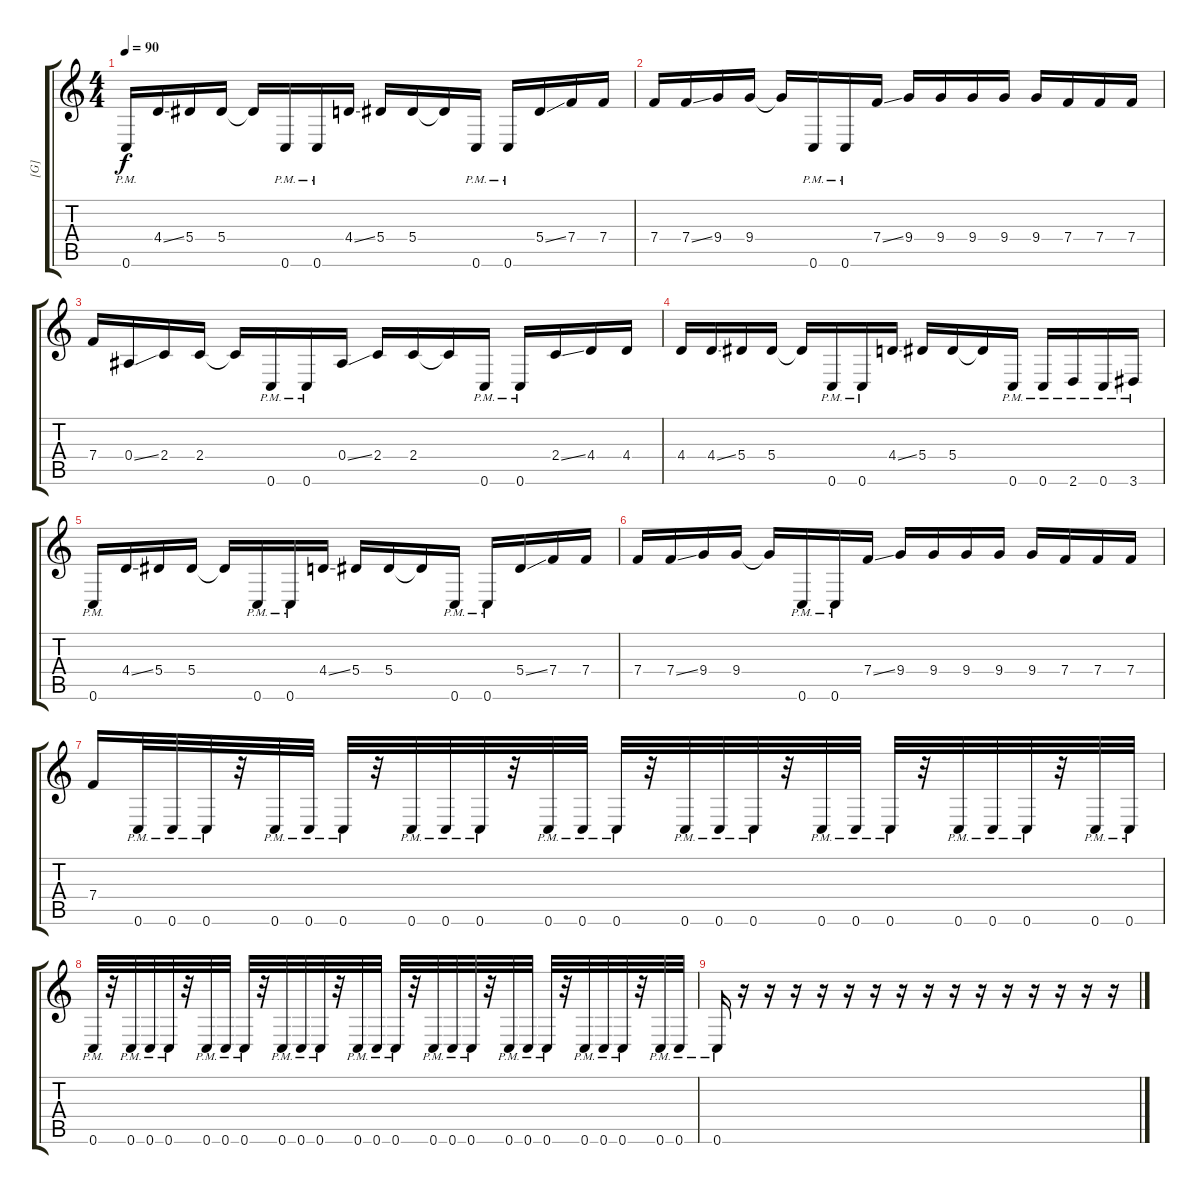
\track ("[G]" "[G]") {instrument distortionguitar}
\staff {score tabs}
\tuning (C4 G3 Eb3 Bb2 F2 C2) {hide}
\ts (4 4)
\tempo 90
\clef g2
\ks c
0.6{pm}.16{dy f} 4.4{ss}.16 5.4.16 5.4.16 5.4{t}.16 0.6{pm}.16 0.6{pm}.16 4.4{ss}.16 5.4.16 5.4.16 5.4{t}.16 0.6{pm}.16 0.6{pm}.16 5.4{ss}.16 7.4.16 7.4.16 |
7.4.16 7.4{ss}.16 9.4.16 9.4.16 9.4{t}.16 0.6{pm}.16 0.6{pm}.16 7.4{ss}.16 9.4.16 9.4.16 9.4.16 9.4.16 9.4.16 7.4.16 7.4.16 7.4.16 |
7.4.16 0.4{ss}.16 2.4.16 2.4.16 2.4{t}.16 0.6{pm}.16 0.6{pm}.16 0.4{ss}.16 2.4.16 2.4.16 2.4{t}.16 0.6{pm}.16 0.6{pm}.16 2.4{ss}.16 4.4.16 4.4.16 |
4.4.16 4.4{ss}.16 5.4.16 5.4.16 5.4{t}.16 0.6{pm}.16 0.6{pm}.16 4.4{ss}.16 5.4.16 5.4.16 5.4{t}.16 0.6{pm}.16 0.6{pm}.16 2.6{pm}.16 0.6{pm}.16 3.6{pm}.16 |
0.6{pm}.16 4.4{ss}.16 5.4.16 5.4.16 5.4{t}.16 0.6{pm}.16 0.6{pm}.16 4.4{ss}.16 5.4.16 5.4.16 5.4{t}.16 0.6{pm}.16 0.6{pm}.16 5.4{ss}.16 7.4.16 7.4.16 |
7.4.16 7.4{ss}.16 9.4.16 9.4.16 9.4{t}.16 0.6{pm}.16 0.6{pm}.16 7.4{ss}.16 9.4.16 9.4.16 9.4.16 9.4.16 9.4.16 7.4.16 7.4.16 7.4.16 |
7.4.16 0.6{pm}.32 0.6{pm}.32 0.6{pm}.32 r.32 0.6{pm}.32 0.6{pm}.32 0.6{pm}.32 r.32 0.6{pm}.32 0.6{pm}.32 0.6{pm}.32 r.32 0.6{pm}.32 0.6{pm}.32 0.6{pm}.32 r.32 0.6{pm}.32 0.6{pm}.32 0.6{pm}.32 r.32 0.6{pm}.32 0.6{pm}.32 0.6{pm}.32 r.32 0.6{pm}.32 0.6{pm}.32 0.6{pm}.32 r.32 0.6{pm}.32 0.6{pm}.32 |
0.6{pm}.32 r.32 0.6{pm}.32 0.6{pm}.32 0.6{pm}.32 r.32 0.6{pm}.32 0.6{pm}.32 0.6{pm}.32 r.32 0.6{pm}.32 0.6{pm}.32 0.6{pm}.32 r.32 0.6{pm}.32 0.6{pm}.32 0.6{pm}.32 r.32 0.6{pm}.32 0.6{pm}.32 0.6{pm}.32 r.32 0.6{pm}.32 0.6{pm}.32 0.6{pm}.32 r.32 0.6{pm}.32 0.6{pm}.32 0.6{pm}.32 r.32 0.6{pm}.32 0.6{pm}.32 |
0.6{pm}.16 r.16 r.16 r.16 r.16 r.16 r.16 r.16 r.16 r.16 r.16 r.16 r.16 r.16 r.16 r.16
